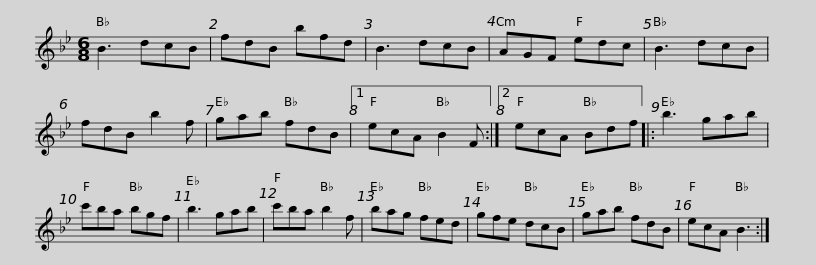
X:1
L:1/8
M:6/8
I:linebreak $
K:Bb
V:1 treble
V:1
 B3 dcB | fdB bfd | B3 dcB | AGF edc | B3 dcB | %5
 fdB b2 f | gab fdB |1 ecA B2 F :|2$ ecA Bdf |: b3 gab | %10
 c'ba bgf | b3 gab | c'ba b2 f | bag fed | gfe dcB |$ %15
 gab fdB | ecA B3 :| %17
